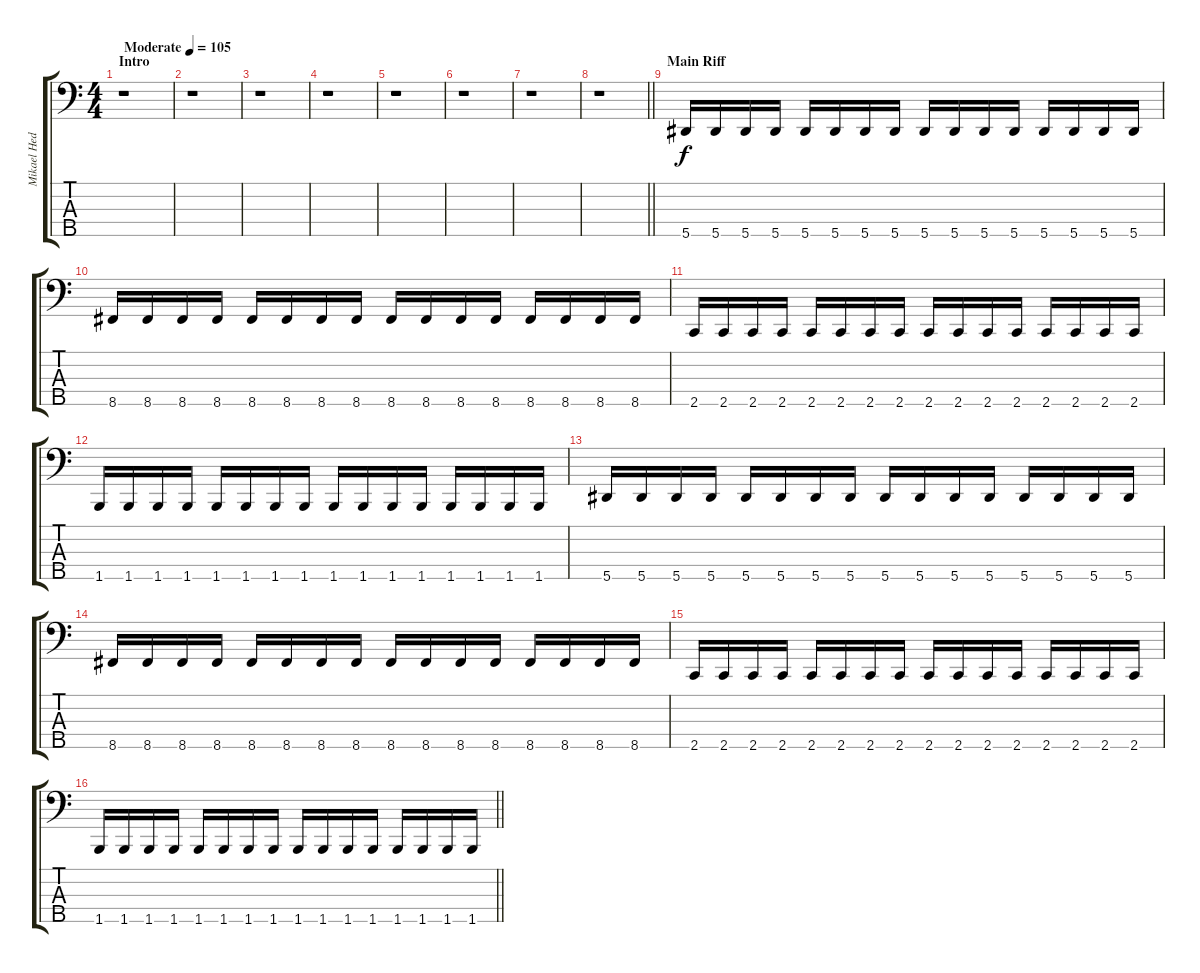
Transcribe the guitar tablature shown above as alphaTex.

\track ("Mikael Hedlund" "Mikael Hed") {instrument electricbassfinger}
\staff {score tabs}
\tuning (Gb2 Db2 Ab1 Eb1 Bb0) {hide}
\ts (4 4)
\section ("" "Intro")
\tempo (105 "Moderate")
\clef f4
\ks c
r.1{dy f instrument electricbassfinger} |
r.1 |
r.1 |
r.1 |
r.1 |
r.1 |
r.1 |
\barLineRight lightlight
r.1 |
\section ("" "Main Riff")
5.5.16 5.5.16 5.5.16 5.5.16 5.5.16 5.5.16 5.5.16 5.5.16 5.5.16 5.5.16 5.5.16 5.5.16 5.5.16 5.5.16 5.5.16 5.5.16 |
8.5.16 8.5.16 8.5.16 8.5.16 8.5.16 8.5.16 8.5.16 8.5.16 8.5.16 8.5.16 8.5.16 8.5.16 8.5.16 8.5.16 8.5.16 8.5.16 |
2.5.16 2.5.16 2.5.16 2.5.16 2.5.16 2.5.16 2.5.16 2.5.16 2.5.16 2.5.16 2.5.16 2.5.16 2.5.16 2.5.16 2.5.16 2.5.16 |
1.5.16 1.5.16 1.5.16 1.5.16 1.5.16 1.5.16 1.5.16 1.5.16 1.5.16 1.5.16 1.5.16 1.5.16 1.5.16 1.5.16 1.5.16 1.5.16 |
5.5.16 5.5.16 5.5.16 5.5.16 5.5.16 5.5.16 5.5.16 5.5.16 5.5.16 5.5.16 5.5.16 5.5.16 5.5.16 5.5.16 5.5.16 5.5.16 |
8.5.16 8.5.16 8.5.16 8.5.16 8.5.16 8.5.16 8.5.16 8.5.16 8.5.16 8.5.16 8.5.16 8.5.16 8.5.16 8.5.16 8.5.16 8.5.16 |
2.5.16 2.5.16 2.5.16 2.5.16 2.5.16 2.5.16 2.5.16 2.5.16 2.5.16 2.5.16 2.5.16 2.5.16 2.5.16 2.5.16 2.5.16 2.5.16 |
\barLineRight lightlight
1.5.16 1.5.16 1.5.16 1.5.16 1.5.16 1.5.16 1.5.16 1.5.16 1.5.16 1.5.16 1.5.16 1.5.16 1.5.16 1.5.16 1.5.16 1.5.16
